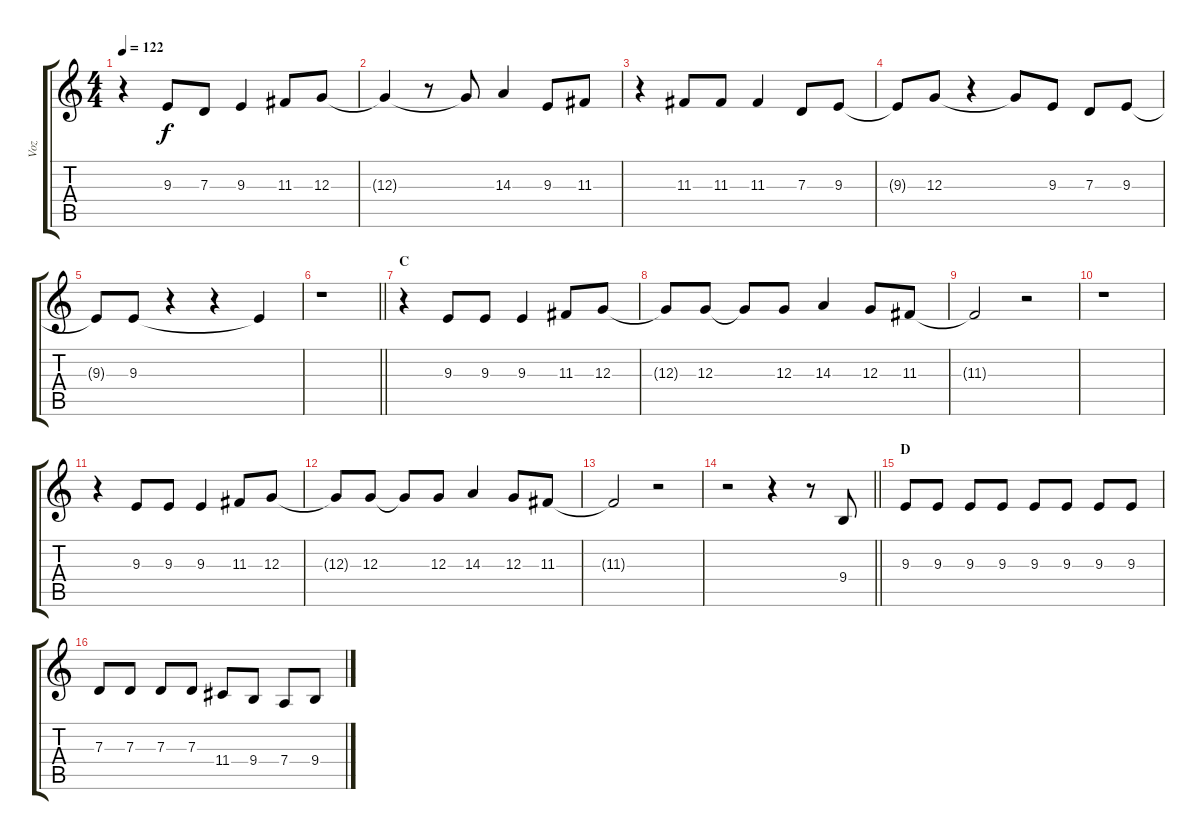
\track ("Voz" "Voz") {instrument flute}
\staff {score tabs}
\tuning (E4 B3 G3 D3 A2 E2) {hide}
\ts (4 4)
\tempo 122
\clef g2
\ks c
r.4{dy f} 9.3.8 7.3.8 9.3.4 11.3.8 12.3.8 |
12.3{t}.4 r.8 12.3{t}.8 14.3.4 9.3.8 11.3.8 |
r.4 11.3.8 11.3.8 11.3.4 7.3.8 9.3.8 |
9.3{t}.8 12.3.8 r.4 12.3{t}.8 9.3.8 7.3.8 9.3.8 |
9.3{t}.8 9.3.8 r.4 r.4 9.3{t}.4 |
\barLineRight lightlight
r.1 |
\section ("" "C")
r.4 9.3.8 9.3.8 9.3.4 11.3.8 12.3.8 |
12.3{t}.8 12.3.8 12.3{t}.8 12.3.8 14.3.4 12.3.8 11.3.8 |
11.3{t}.2 r.2 |
r.1 |
r.4 9.3.8 9.3.8 9.3.4 11.3.8 12.3.8 |
12.3{t}.8 12.3.8 12.3{t}.8 12.3.8 14.3.4 12.3.8 11.3.8 |
11.3{t}.2 r.2 |
\barLineRight lightlight
r.2 r.4 r.8 9.4.8 |
\section ("" "D")
9.3.8 9.3.8 9.3.8 9.3.8 9.3.8 9.3.8 9.3.8 9.3.8 |
7.3.8 7.3.8 7.3.8 7.3.8 11.4.8 9.4.8 7.4.8 9.4.8
